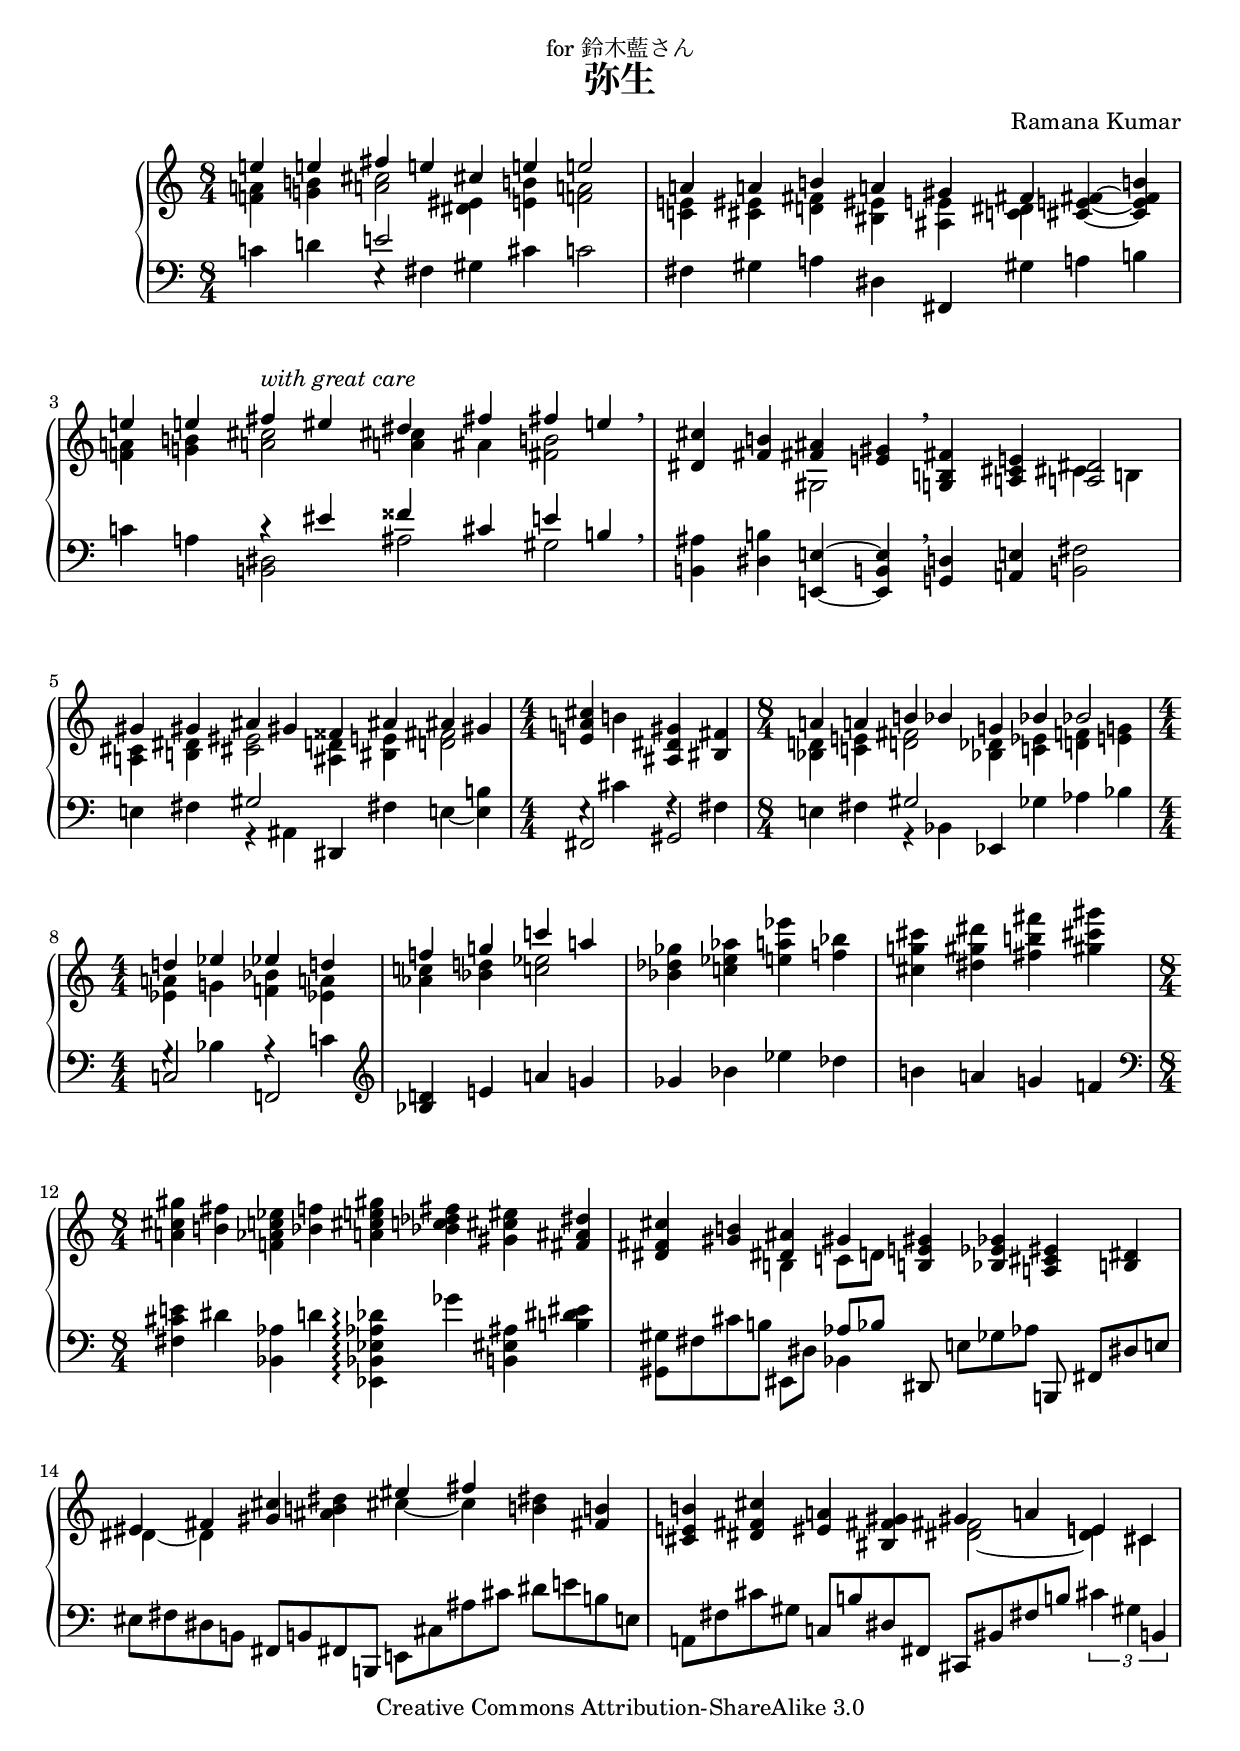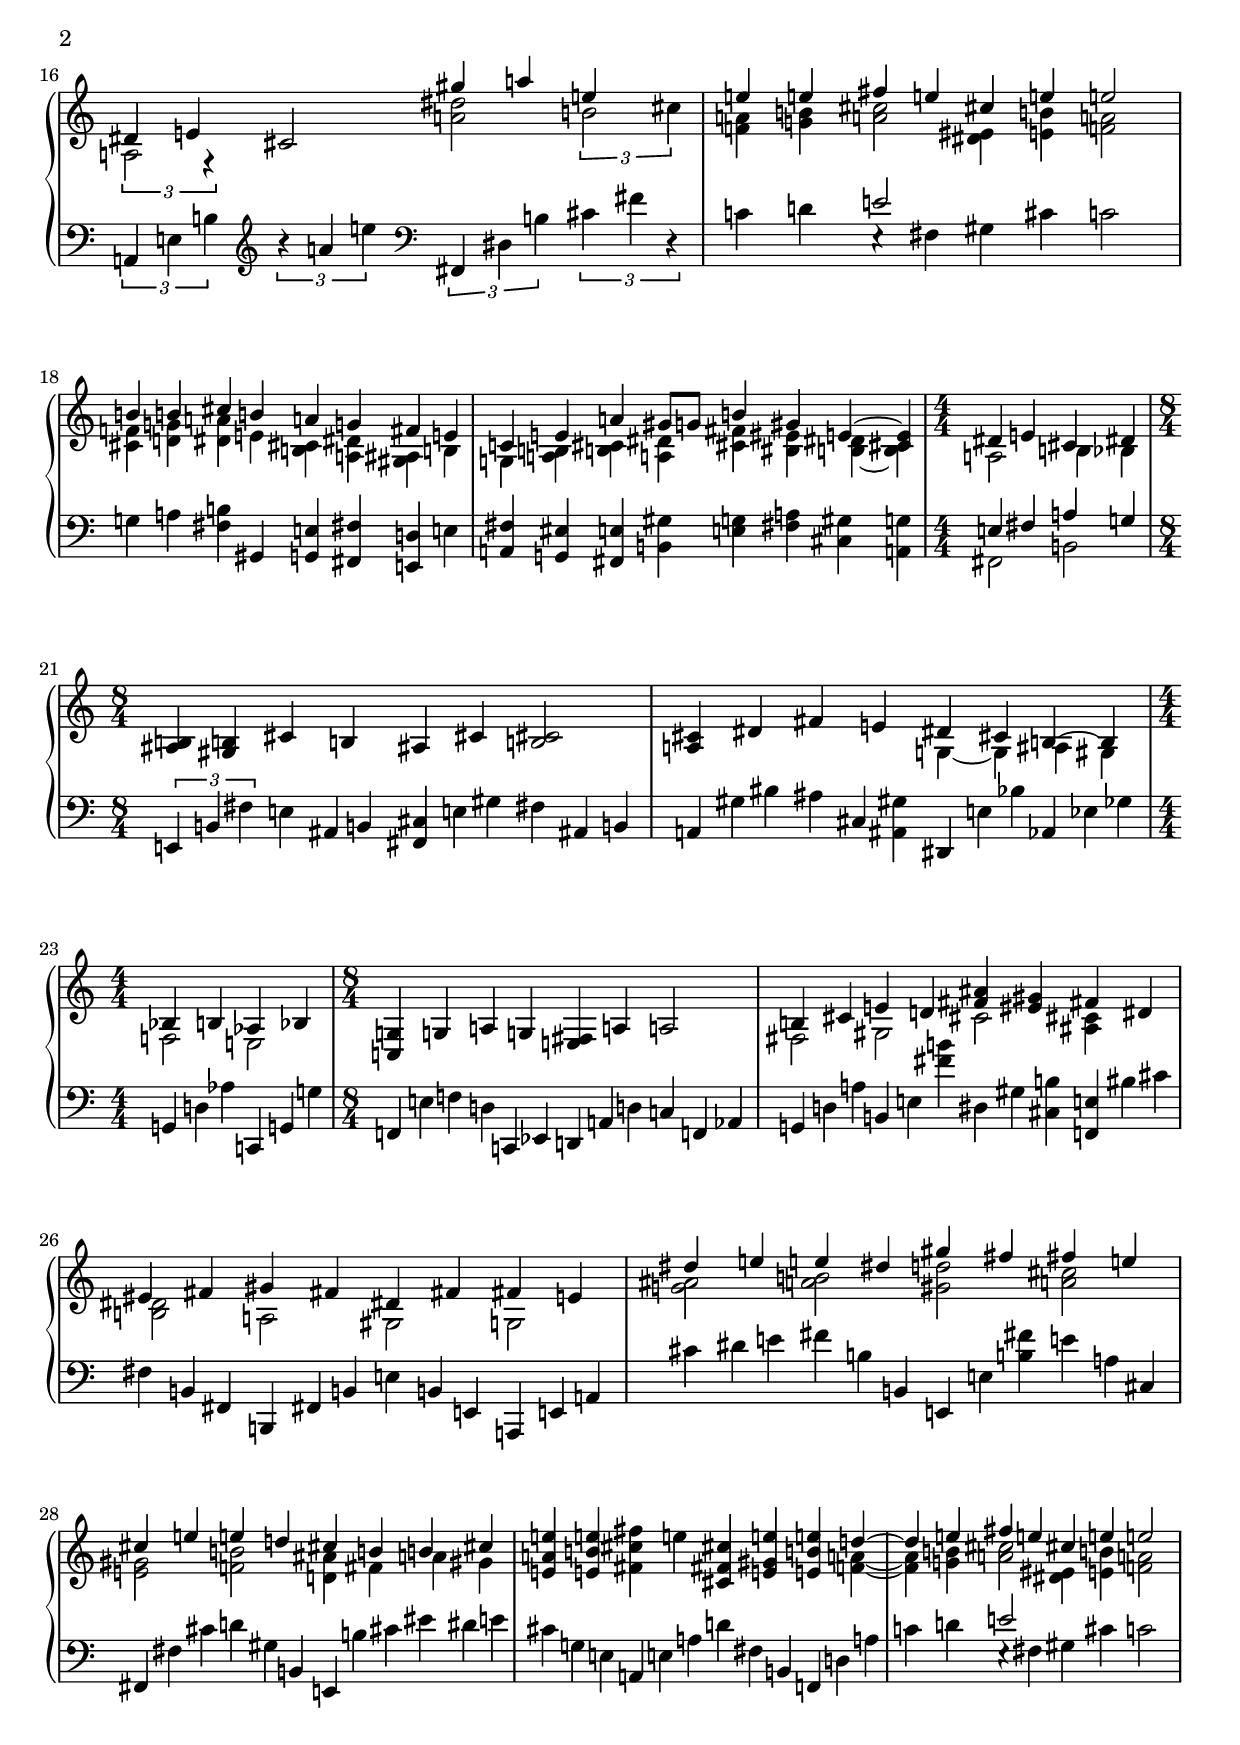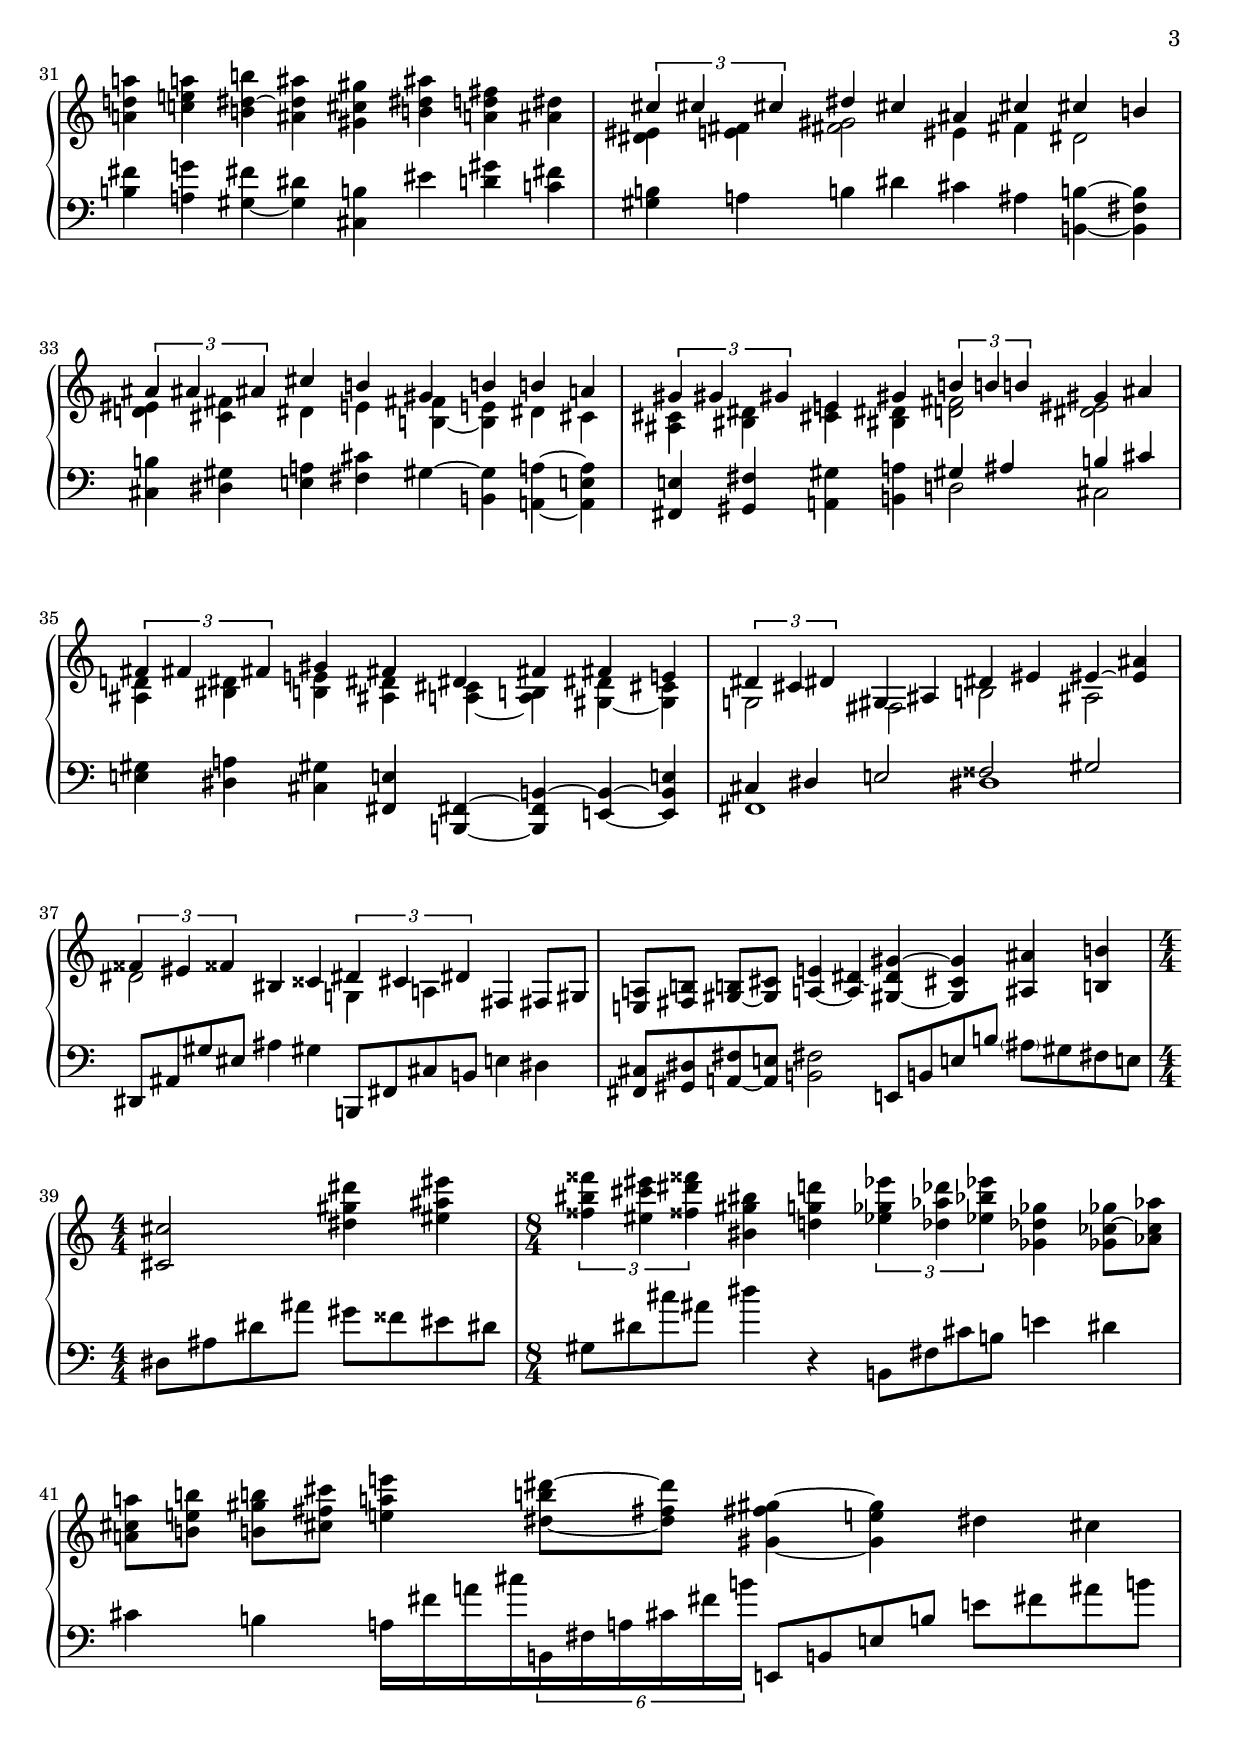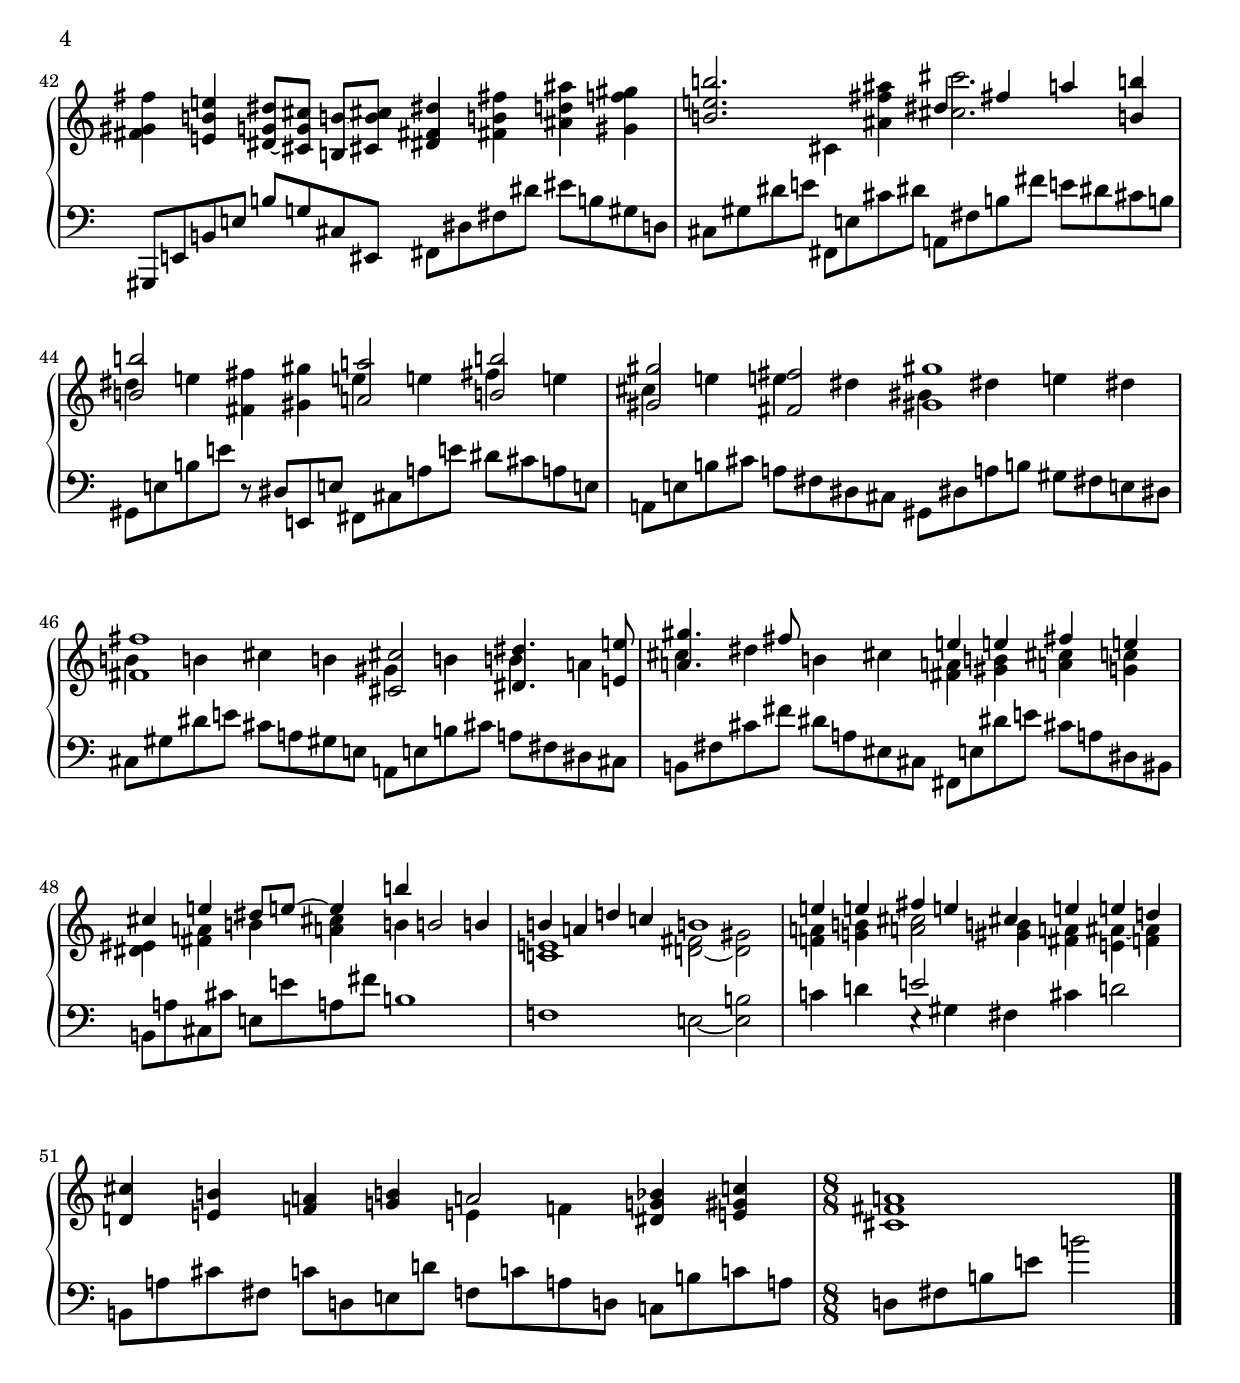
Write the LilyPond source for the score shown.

\version "2.16.0"

\header {
  title = "弥生"
  composer = "Ramana Kumar"
  date = "2012"
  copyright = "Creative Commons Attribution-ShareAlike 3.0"
  dedication = "for 鈴木藍さん"
}

#(ly:set-option 'point-and-click #f)

\score {
  \new PianoStaff <<
    \new Staff {
      \accidentalStyle #'PianoStaff "dodecaphonic"
      \override PianoStaff.TimeSignature #'style = #'numbered
      \clef treble

      \time 8/4
      << { e''4 e'' fis'' e'' cis'' e'' e''2 }
      \\ { <f' a'>4 <g' b'> <a' cis''>2 <dis' eis'>4 <e' b'> <f' a'>2 } >>
      |

      << { a'4 a' b' a' gis' fis' }
      \\ { <c' e'>4 <cis' eis'> <d' fis'> <bis eis'> <ais e'> <c' dis'> } >>
      <cis' e' fis'>4 ~ <cis' e' fis' b'>
      |

      << {
        e''4 e'' fis'' -\markup{\italic "with great care"} eis''
        dis'' fis'' fis'' e''
      } \\ {
        <f' a'>4 <g' b'> <a' cis''>2 <a' cis''>4 ais' <fis' b'>2
      } >> \breathe
      |

      <dis' cis''>4 <fis' b'>
      << { <fis' ais'>4 <e' gis'> } \\ gis2 >> \breathe
      <g b fis'>4 <a cis' e'> << <a dis'>2 \\ { cis'4 b } >>
      |

      << { gis'4 gis' ais' gis' fisis' ais' ais' gis' }
      \\ { <a cis'>4 <b dis'> <cis' eis'>2 <ais d'>4 <bis e'> <d' fis'>2 } >>
      |

      \time 4/4
      <e' a' cis''>4 b' <ais dis' gis'> <bis fis'>
      |

      \time 8/4
      << { a'4 a' b' bes' g' bes' bes'2 }
      \\ {
        <bes d'>4 <c' e'> <d' fis'>2
        <bes des'>4 <c' ees'> <d' f'> <e' g'>
      } >>
      |

      \time 4/4
      << { d''4 ees'' ees'' d'' }
      \\ { <ees' a'>4 g' <f' bes'> <ees' a'> } >>
      |

      << { f''4 g'' c''' a'' }
      \\ { <aes' c''>4 <bes' d''> <c'' ees''>2 } >>
      |

      <bes' des'' ges''>4 <c'' ees'' aes''> <e'' a'' ees'''> <f'' bes''>
      |

      <cis'' g'' cis'''> <dis'' gis'' dis'''>
      <fis'' b'' fis'''> <gis'' cis''' gis'''>
      |

      \time 8/4
      <a' cis'' gis''> <b' fis''> <f' aes' c'' ees''> <bes' f''>
      <a' cis'' e'' gis''> <bes' c'' des'' fis''>
      <gis' cis'' eis''> <fis' ais' dis''>
      |

      <dis' fis' cis''> <gis' b'> << { <dis' ais'> gis' } \\ { b c'8 d' } >>
      <b e' gis'>4 <bes ees' ges'> <a cis' eis'> <b dis'>
      |

      << { eis' fis' } \\ { dis' ~ dis' } >> <gis' cis''>
      <ais' b' dis''>
      << { eis'' fis'' } \\ { cis'' ~ cis'' } >>
      <b' dis''> <fis' b'>
      |

      <cis' e' b'> <dis' fis' cis''> <eis' a'> <bis fis' gis'>
      << { gis' a' e' cis' } \\ { <dis' fis'>2 ~ <dis' e'>4 cis' } >>
      |

      << { dis'4 e' cis'2 } \\ { \times 2/3 { a2 r4 } } >>
      << { gis'' a'' e'' } \\ { <a' dis''>2 \times 2/3 { b'2 cis''4 } } >>
      |

      << { e''4 e'' fis'' e'' cis'' e'' e''2 }
      \\ { <f' a'>4 <g' b'> <a' cis''>2 <dis' eis'>4 <e' b'> <f' a'>2 } >>
      |

      << { b'4 b' cis'' b' a' g' fis' e' }
      \\ {
        <cis' f'> <d' g'> <dis' a'> e'
        <b cis'> <a dis'> <gis ais> b
      } >>
      |

      << { c' e' a' gis'8 g' b'4 gis' e' ~ <cis' e'> }
      \\ {
        g <a b> <b cis'> <a dis'>
        <cis' fis'> <bis eis'> <b dis'> ~ <b cis'>
      } >>
      |

      \time 4/4
      << { dis'4 e' cis' dis' }
      \\ { a2 b4 bes } >>
      |

      \time 8/4
      <ais b>4 <gis b> cis' b ais cis' <b cis'>2
      |

      <a cis'>4 dis' fis' e'
      << { dis' cis' b ~ b }
      \\ { g4 ~ g ais gis } >>
      |

      \time 4/4
      << { bes b aes bes }
      \\ { f2 e } >>
      |

      \time 8/4
      <c g>4 g a g <e fis> a a2
      |

      << { b4 cis' e' d' <fis' ais'> <eis' gis'> fis' dis' }
      \\ { fis2 gis cis' <ais cis'>4 s } >>
      |

      << { eis'4 fis' gis' fis' dis' fis' fis' e' }
      \\ { <b dis'>2 a gis g } >>
      |

      << { dis''4 e'' e'' dis'' gis'' fis'' fis'' e'' }
      \\ { <g' ais'>2 <a' b'> <gis' d''> <a' cis''> } >>
      |

      << { cis''4 e'' e'' d'' cis'' b' b' cis'' }
      \\ { <e' gis'>2 <f' b'> <ais' d'>4 fis' a' gis' } >>
      |

      <e' a' e''>4 <e' b' e''> <fis' cis'' fis''> e''
      <cis' fis' cis''> <e' gis' e''> <e' b' e''>
      << { d'' ~ } \\ { <f' a'> ~ } >>
      |

      << { d''4 e'' fis'' e'' cis'' e'' e''2 }
      \\ { <f' a'>4 <g' b'> <a' cis''>2 <dis' eis'>4 <e' b'> <f' a'>2 } >>
      |

      <a' d'' a''>4 <c'' e'' a''> <b' dis'' b''> ~ <ais' dis'' ais''>
      <gis' cis'' gis''> <b' dis'' ais''> <a' d'' fis''> <ais' dis''> % <b' dis''>
      |

      << { \times 2/3 { cis''4 cis'' cis'' } dis'' cis'' ais' cis'' cis'' b' }
      \\ { <dis' eis'> <e' fis'> <fis' gis'>2 eis'4 fis' dis'2 } >>
      |

      << { \times 2/3 { ais'4 ais' ais' } cis'' b' gis' b' b' a' }
      \\ { <d' eis'> <cis' fis'> dis' e' <b fis'> ~ <b e'> dis' cis' } >>
      |

      << {
        \times 2/3 { gis'4 gis' gis' } e' gis'
        \times 2/3 { b' b' b' } gis' ais'
      } \\ {
        <ais cis'>4 <bis dis'> <cis' e'> <bis dis'>
        <d' fis'>2 <dis' eis'>
      } >>
      |

      << { \times 2/3 { fis'4 fis' fis' } gis' fis' dis' fis' fis' e' }
      \\ {
        <ais d'>4 <bis dis'> <b e'> <ais dis'>
        <a cis'> ~ <a b> <gis dis'> ~ <gis cis'>
      } >>
      |

      << { \times 2/3 { dis'4 cis' dis' } gis ais dis' eis' eis' ~ <eis' ais'> }
        \\ { g2 fis b ais } >>
      |

      << { \times 2/3 { fisis'4 eis' fisis' } } \\ dis'2 >> bis4 cisis'
      << { \times 2/3 { dis'4 cis' dis' } } \\ { g4 a } >> fis4 fis8 gis
      |

      <e a>8 <fis b> <gis b> ~ <gis cis'> <a e'>4 ~ <a dis'> ~
      <gis dis' gis'> ~ <gis cis' gis'> <ais ais'> <b b'>
      |

      \time 4/4
      <cis' cis''>2 <dis'' gis'' dis'''>4 <eis'' ais'' eis'''>
      |

      \time 8/4
      \times 2/3 { <fisis'' bis'' fisis'''> <eis'' cis''' eis'''> <fisis'' dis''' fisis'''> }
      <bis' gis'' bis''> <d'' g'' d'''>
      \times 2/3 { <ees'' ges'' ees'''> <des'' aes'' des'''> <ees'' bes'' ees'''> }
      <ges' des'' ges''> <ges' ces'' ges''>8 ~ <aes' ces'' aes''>
      |

      <a' cis'' a''> <b' e'' b''> <b' gis'' b''> <cis'' fis'' cis'''>
      <e'' a'' e'''>4 <dis'' b'' dis'''>8 ~ <dis'' fis'' dis'''>
      <gis' fis'' gis''>4 ~ <gis' e'' gis''> dis'' cis''
      |

      <fis' gis' fis''> <e' b' e''>
      <dis' g' dis''>8 ~ <cis' g' cis''> <b b'> ~ <cis' b' cis''>
      <dis' fis' dis''>4 <fis' b' fis''> <ais' d'' ais''> <gis' f'' gis''>
      |

      << { <b' e'' b''>2. } \\ { s2 cis'4 } >> <ais' fis'' ais''>4
      << { dis''4 fis'' a'' <b' b''> } \\ { <cis'' cis'''>2. } >>
      |

      << { <b' b''>2 } \\ { dis''4 e'' <fis' fis''> <gis' gis''> } >>
      << { <a' a''>2 <b' b''> <gis' gis''> <fis' fis''> <gis' gis''>1 }
      \\ { e''4 e'' fis'' e'' cis'' e'' e''  dis'' bis' dis'' e'' dis'' } >>
      |

      << { <fis' fis''>1 <cis' cis''>2 <dis' dis''>4. <e' e''>8 }
      \\ { b'4 b' cis'' b'4 gis' b' b' a' } >>
      |

      << { <a' gis''>4. fis''8 s4 s e'' e'' fis'' e''}
      \\ { cis''4 dis'' b' cis'' <fis' a'> <gis' b'> <a' cis''> <g' c''> } >>
      |

      << { cis''4 e'' dis''8 e'' ~ e''4 b'' b'2 b'4 }
      \\ { <dis' eis'>4  <fis' a'> b' <a' cis''> b'4 s2 } >>
      |

      << { b'4 a' d'' c'' b'1 }
      \\ { <c' e'>1 <d' fis'>2 ~ <d' gis'> } >>
      |

      << { e''4 e'' fis'' e'' cis'' e'' e'' d'' }
      \\ { <f' a'>4 <g' b'> <a' cis''>2 <gis' b'>4 <fis' a'> <e' ais'>4 ~ <f' ais'> } >>
      |

      <d' cis''>4 <e' b'> <f' a'> <g' b'>
      << { a'2 } \\ { e'4 f' } >> <dis' g' bes'>4 <e' gis' c''>
      |

      \time 8/8
      <cis' fis' a'>1
      \bar "|."
    }
    \new Staff {
      \clef bass

      c'4 d' << e'2 \\ { e4\rest fis } >> gis cis' c'2
      |

      fis4 gis a dis fis, gis a b
      |

      c'4 a << { r4 eis' fisis' cis' e' b } \\ { <b, dis>2 ais gis } >> \breathe
      |

      <b, ais>4 <dis b> <e, e> ~ <e, b, e> \breathe <g, d>4 <a, e> <b, fis>2
      |

      e4 fis << gis2 \\ { r4 ais, } >> dis, fis e ~ <e b>
      |

      << { fis,2 gis, } \\ { e4\rest cis' f\rest fis } >>
      |

      e4 fis << gis2 \\ { r4 bes, } >> ees, ges aes bes
      |

      << { c2 f, } \\ { g4\rest bes a\rest c' } >>
      |

      \clef treble
      <bes d'>4 e' a' g'
      |

      ges' bes' ees'' des''
      |

      b' a' g' f'
      |

      \clef bass
      <fis cis' e'>4 dis' <bes, aes> d'
      <ees, bes, ees aes des'>\arpeggio ges' <b, eis ais> <b dis' eis'>
      |

      \set beatStructure = #'(2 2 2 2)
      <gis, gis>8 fis cis' b << { s4 aes8 bes } \\ { eis, dis bes,4 } >>
      dis,8 e [ ges aes ] b,, fis, [ dis e ]
      |

      eis fis dis b, fis, b, fis, b,, e, cis ais cis' dis' e' b e
      |

      a, fis cis' gis c b dis fis,
      cis, bis, fis b
      \set tupletSpannerDuration = #(ly:make-moment 2 4)
      \times 2/3 { cis'4 gis b, }
      |

      \times 2/3 {
        a, e b \clef treble r a' e'' \clef bass fis, dis b cis' fis' r
      }
      |

      c'4 d' << e'2 \\ { e4\rest fis } >> gis cis' c'2
      |

      g4 a <fis b> gis, <g, e> <fis, fis> <e, d> e
      |

      <a, fis> <g, eis> <fis, e> <b, gis> <e g> <fis a> <cis gis> <a, g>
      |

      << { e4 fis a g } \\ { fis,2 b, } >>
      |

      \times 2/3 { e,4 b, fis } e4*2/3 ais, b,
      <fis, cis> e gis fis ais, b,
      |

      a, gis bis ais cis <ais, gis> dis, e bes aes, ees ges
      |

      g, d aes c, g, g
      |

      f, e f d c, ees, d, a, d c f, aes,
      |

      g, d a b, e <fis' b'> dis gis <cis b> <f, e> bis cis'
      |

      fis b, fis, b,, fis, b, e b, e, a,, e, a,
      |

      cis' dis' e' fis' b b, e, e <b fis'> e' a cis
      |

      fis, fis cis' d' gis b, e, b cis' eis' dis' e'
      |

      cis' g e a, e a d' fis b, f, d a
      |

      c'4 d' << e'2 \\ { e4\rest fis } >> gis cis' c'2
      |

      <b fis'>4 <a g'> <gis fis'> ~ <gis dis'>
      <cis b> eis' <d' gis'> <c' fis'> % <dis' fis'>
      |

      <gis b> % gis
      a b dis' cis' ais <b, b> ~ <b, fis b>
      |

      <cis b> <dis gis> <e a> <fis cis'> gis ~ <b, gis> <a, a> ~ <a, e a>
      |

      <fis, e> <gis, fis> <a, gis> <b, a>
      << { gis4 ais b cis' } \\ { d2 cis } >>
      |

      <e gis>4 <dis a> <cis gis> <fis, e>
      <b,, fis,> ~ <b,, fis, b,> ~ <e, b,> ~ <e, b, e>
      |

      << { cis4 dis e2 fisis gis } \\ { fis,1 dis } >>
      |

      dis,8 ais, gis eis ais4 gis b,,8 fis, cis b, e4 dis
      |

      <fis, cis>8 <gis, dis> <a, fis> ~ <a, e> <b, fis>2
      e,8 b, e b \parenthesize ais gis fis e
      |

      dis ais dis' ais' gis' fisis' eis' dis'
      |

      gis dis' cis'' ais' dis''4 r b,8 fis cis' b e'4 dis'
      |

      cis' b a16 fis' a' cis'' \times 4/6 { b, fis a cis' fis' b' }
      e,8 b, e b e' fis' ais' b'
      |

      gis,,8 e, b, e b g cis eis, fis, dis fis dis' eis' b gis d
      |

      cis gis dis' e' fis, e cis' dis' a, fis b fis' e' dis' cis' b
      |

      gis, e b e' r dis e, e fis, cis a e' dis' cis' a e
      |

      a, e b cis' a fis dis cis gis, dis a b gis fis e dis
      |

      cis gis dis' e' cis' a gis e a, e b cis' a fis dis cis
      |

      b, fis cis' fis' dis' a eis cis fis, e dis' e' cis' a dis bis,
      |

      b, a cis cis' e e' a fis' b1
      |

      f1 e2 ~ <e b>
      |

      c'4 d' << e'2 \\ { e4\rest gis } >> fis cis' d'2
      |

      b,8 a cis' fis c' d e d' f c' a d c b c' a
      |

      \set beatStructure = #'(4 4)
      d fis b e' b'2
      \bar "|."
    }
  >>
}
